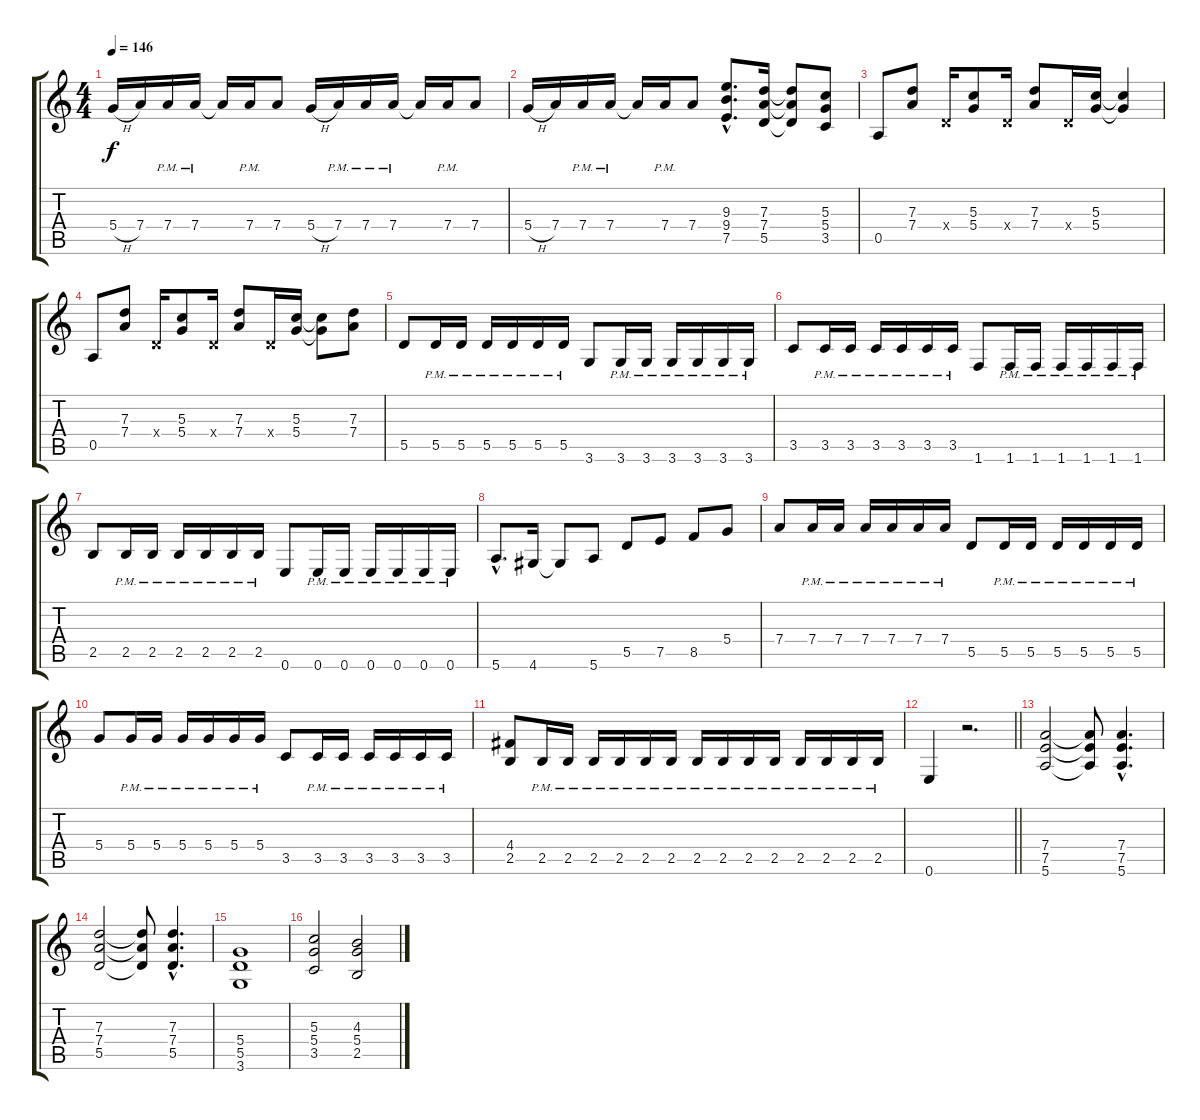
\track "" {instrument distortionguitar}
\staff {score tabs}
\tuning (E4 B3 G3 D3 A2 E2) {hide}
\ts (4 4)
\tempo 146
\clef g2
\ks c
5.4{h}.16{dy f} 7.4.16 7.4{pm}.16 7.4{pm}.16 7.4{t}.16 7.4{pm}.16 7.4.8 5.4{h}.16 7.4{pm}.16 7.4{pm}.16 7.4{pm}.16 7.4{t}.16 7.4{pm}.16 7.4.8 |
5.4{h}.16 7.4.16 7.4{pm}.16 7.4{pm}.16 7.4{t}.16 7.4{pm}.16 7.4.8 (9.3{hac} 9.4{hac} 7.5{hac}).8{d} (7.3 7.4 5.5).16 (7.3{t} 7.4{t} 5.5{t}).8 (5.3 5.4 3.5).8 |
0.5.8 (7.3 7.4).8 0.4{x}.16 (5.3 5.4).8 0.4{x}.16 (7.3 7.4).8 0.4{x}.16 (5.3 5.4).16 (5.3{t} 5.4{t}).4 |
0.5.8 (7.3 7.4).8 0.4{x}.16 (5.3 5.4).8 0.4{x}.16 (7.3 7.4).8 0.4{x}.16 (5.3 5.4).16 (5.3{t} 5.4{t}).8 (7.3 7.4).8 |
5.5.8 5.5{pm}.16 5.5{pm}.16 5.5{pm}.16 5.5{pm}.16 5.5{pm}.16 5.5{pm}.16 3.6.8 3.6{pm}.16 3.6{pm}.16 3.6{pm}.16 3.6{pm}.16 3.6{pm}.16 3.6{pm}.16 |
3.5.8 3.5{pm}.16 3.5{pm}.16 3.5{pm}.16 3.5{pm}.16 3.5{pm}.16 3.5{pm}.16 1.6.8 1.6{pm}.16 1.6{pm}.16 1.6{pm}.16 1.6{pm}.16 1.6{pm}.16 1.6{pm}.16 |
2.5.8 2.5{pm}.16 2.5{pm}.16 2.5{pm}.16 2.5{pm}.16 2.5{pm}.16 2.5{pm}.16 0.6.8 0.6{pm}.16 0.6{pm}.16 0.6{pm}.16 0.6{pm}.16 0.6{pm}.16 0.6{pm}.16 |
5.6{hac}.8{d} 4.6.16 4.6{t}.8 5.6.8 5.5.8 7.5.8 8.5.8 5.4.8 |
7.4.8 7.4{pm}.16 7.4{pm}.16 7.4{pm}.16 7.4{pm}.16 7.4{pm}.16 7.4{pm}.16 5.5.8 5.5{pm}.16 5.5{pm}.16 5.5{pm}.16 5.5{pm}.16 5.5{pm}.16 5.5{pm}.16 |
5.4.8 5.4{pm}.16 5.4{pm}.16 5.4{pm}.16 5.4{pm}.16 5.4{pm}.16 5.4{pm}.16 3.5.8 3.5{pm}.16 3.5{pm}.16 3.5{pm}.16 3.5{pm}.16 3.5{pm}.16 3.5{pm}.16 |
(4.4 2.5).8 2.5{pm}.16 2.5{pm}.16 2.5{pm}.16 2.5{pm}.16 2.5{pm}.16 2.5{pm}.16 2.5{pm}.16 2.5{pm}.16 2.5{pm}.16 2.5{pm}.16 2.5{pm}.16 2.5{pm}.16 2.5{pm}.16 2.5{pm}.16 |
\barLineRight lightlight
0.6.4 r.2{d} |
(7.4 7.5 5.6).2 (7.4{t} 7.5{t} 5.6{t}).8 (7.4{hac} 7.5{hac} 5.6{hac}).4{d} |
(7.3 7.4 5.5).2 (7.3{t} 7.4{t} 5.5{t}).8 (7.3{hac} 7.4{hac} 5.5{hac}).4{d} |
(5.4 5.5 3.6).1 |
(5.3 5.4 3.5).2 (4.3 5.4 2.5).2
